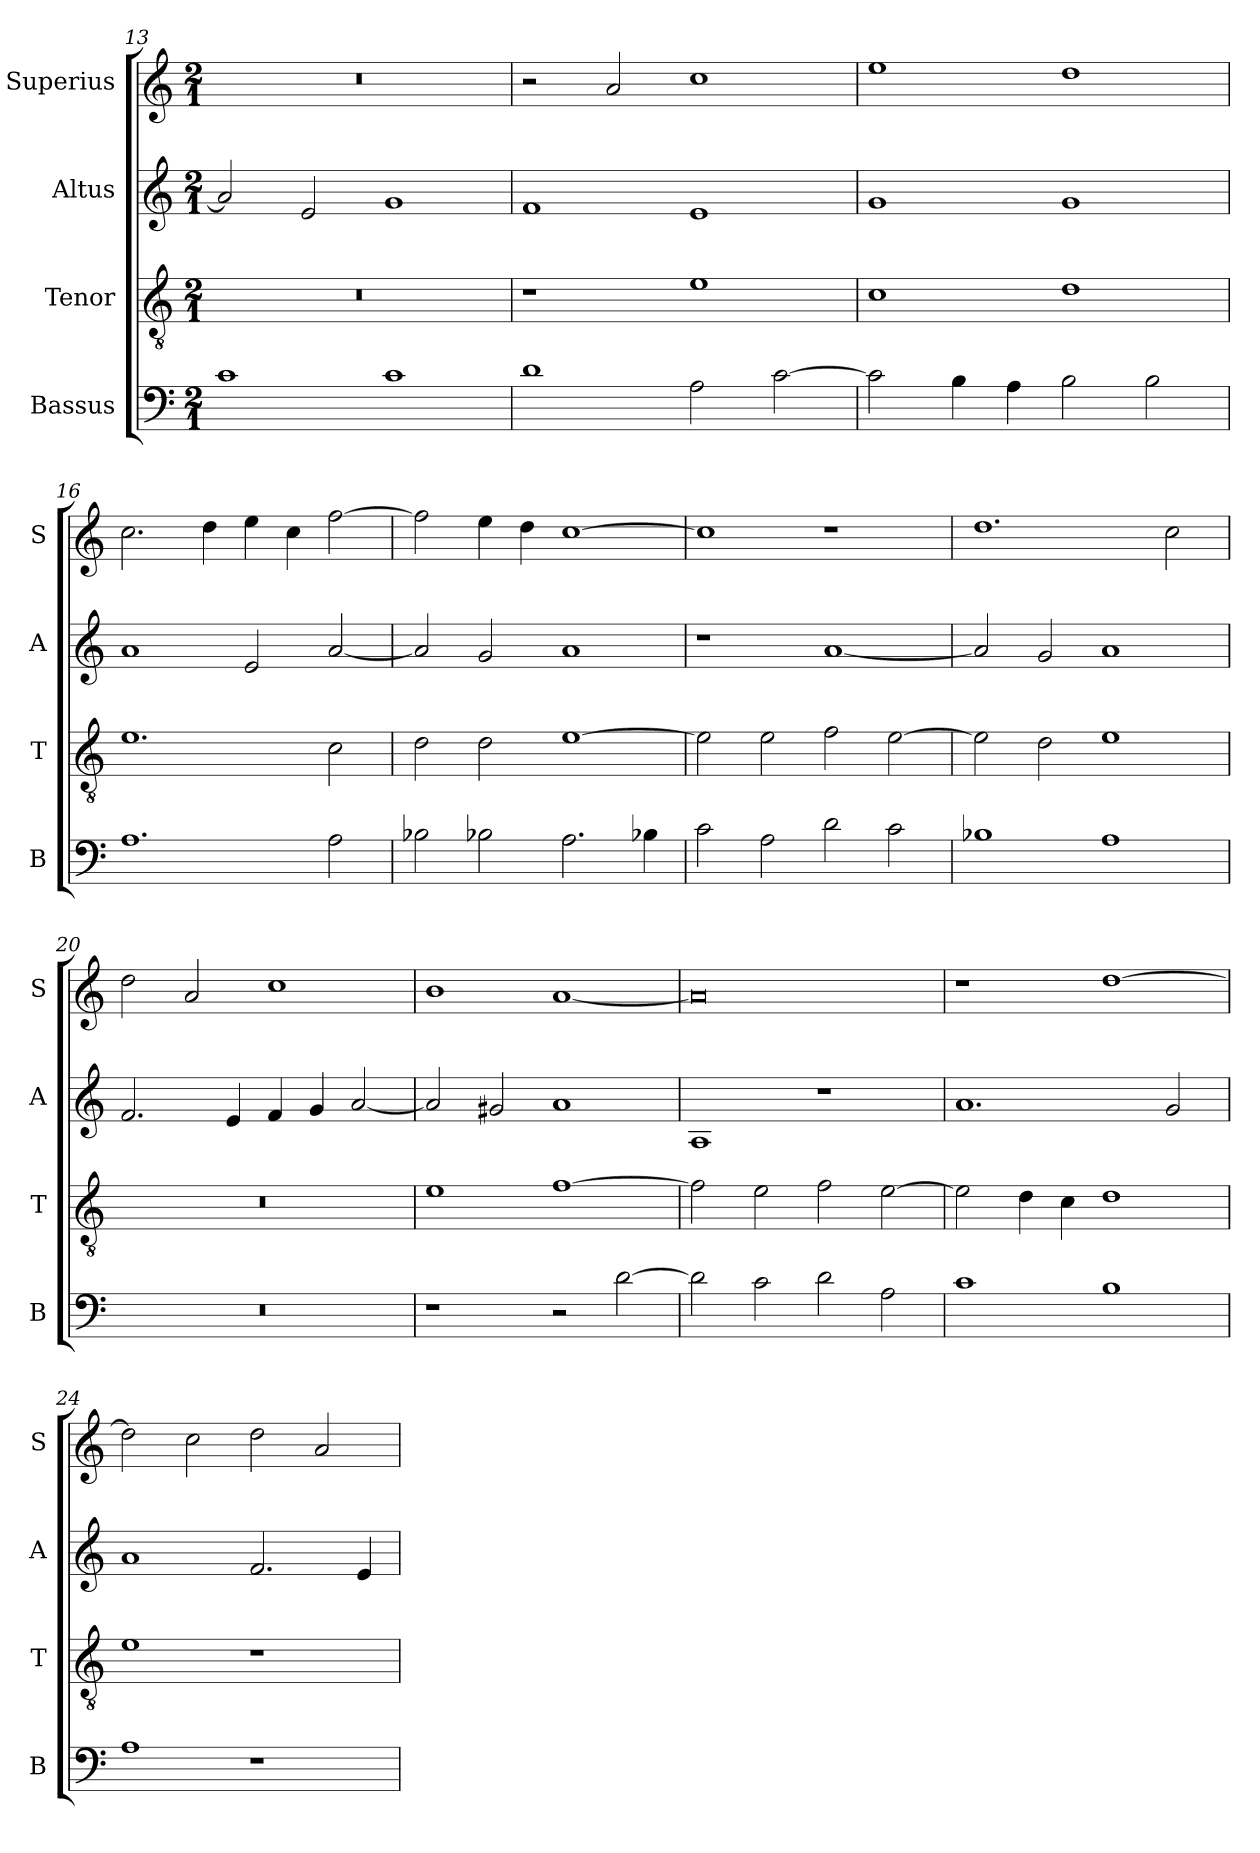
**kern	**kern	**kern	**kern
*part4	*part3	*part2	*part1
*staff4	*staff3	*staff2	*staff1
*I"Bassus	*I"Tenor	*I"Altus	*I"Superius
*I'B	*I'T	*I'A	*I'S
*clefF4	*clefGv2	*clefG2	*clefG2
*k[]	*k[]	*k[]	*k[]
*C:	*C:	*C:	*C:
*M2/1	*M2/1	*M2/1	*M2/1
=13	=13	=13	=13
1c	0r	2a]	0r
.	.	2e	.
1c	.	1g	.
=14	=14	=14	=14
1d	1r	1f	2r
.	.	.	2a
2A	1e	1e	1cc
[2c	.	.	.
=15	=15	=15	=15
2c]	1c	1g	1ee
4B	.	.	.
4A	.	.	.
2B	1d	1g	1dd
2B	.	.	.
=16	=16	=16	=16
1.A	1.e	1a	2.cc
.	.	.	4dd
.	.	2e	4ee
.	.	.	4cc
2A	2c	[2a	[2ff
=17	=17	=17	=17
2B-X	2d	2a]	2ff]
2B-X	2d	2g	4ee
.	.	.	4dd
2.A	[1e	1a	[1cc
4B-X	.	.	.
=18	=18	=18	=18
2c	2e]	1r	1cc]
2A	2e	.	.
2d	2f	[1a	1r
2c	[2e	.	.
=19	=19	=19	=19
1B-X	2e]	2a]	1.dd
.	2d	2g	.
1A	1e	1a	.
.	.	.	2cc
=20	=20	=20	=20
0r	0r	2.f	2dd
.	.	.	2a
.	.	4e	.
.	.	4f	1cc
.	.	4g	.
.	.	[2a	.
=21	=21	=21	=21
1r	1e	2a]	1b
.	.	2g#X	.
2r	[1f	1a	[1a
[2d	.	.	.
=22	=22	=22	=22
2d]	2f]	1A	0a]
2c	2e	.	.
2d	2f	1r	.
2A	[2e	.	.
=23	=23	=23	=23
1c	2e]	1.a	1r
.	4d	.	.
.	4c	.	.
1B	1d	.	[1dd
.	.	2g	.
=24	=24	=24	=24
1A	1e	1a	2dd]
.	.	.	2cc
1r	1r	2.f	2dd
.	.	.	2a
.	.	4e	.
=	=	=	=
*-	*-	*-	*-
